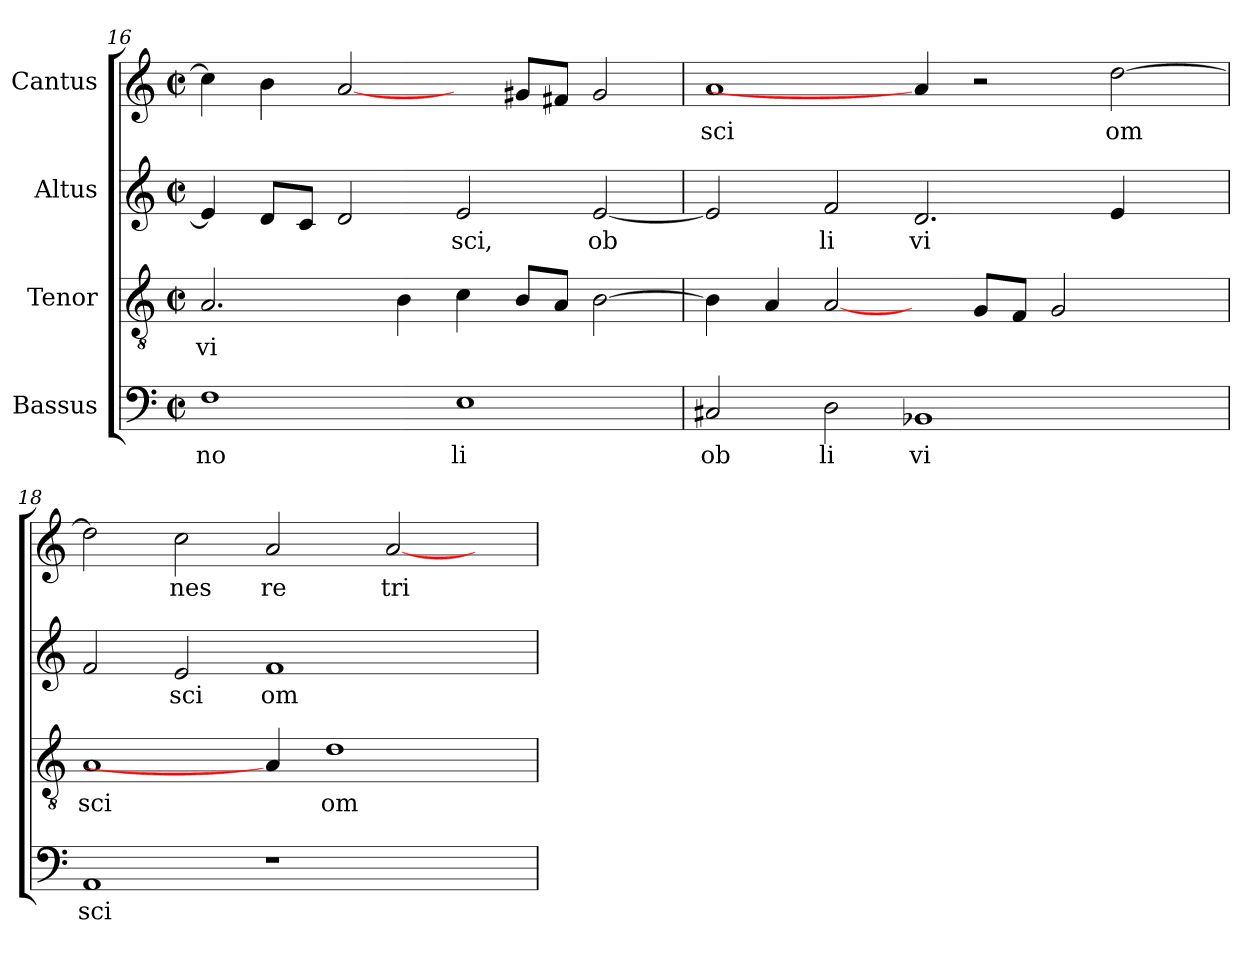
**kern	**text	**kern	**text	**kern	**text	**kern	**text
*part4	*part4	*part3	*part3	*part2	*part2	*part1	*part1
*staff4	*staff4	*staff3	*staff3	*staff2	*staff2	*staff1	*staff1
*I"Bassus	*	*I"Tenor	*	*I"Altus	*	*I"Cantus	*
*clefF4	*	*clefGv2	*	*clefG2	*	*clefG2	*
*k[]	*	*k[]	*	*k[]	*	*k[]	*
*C:	*	*C:	*	*C:	*	*C:	*
*M2/2	*	*M2/2	*	*M2/2	*	*M2/2	*
*met(c|)	*	*met(c|)	*	*met(c|)	*	*met(c|)	*
=16	=16	=16	=16	=16	=16	=16	=16
!	!LO:LY:b:cj	!	!LO:LY:b:cj	!	!LO:LY:b:cj	!	!LO:LY:b:cj
1F	no	2.A/	-vi-	4e/]	.	4cc\]	.
!	!	!	!	!	!LO:LY:b:cj	!	!LO:LY:b:cj
.	.	.	.	8d/L	.	4b\	.
!	!	!	!	!	!LO:LY:b:cj	!	!
.	.	.	.	8c/J	.	.	.
!	!	!	!	!	!LO:LY:b:cj	!	!LO:LY:b:cj
.	.	.	.	2d/	.	[2a/	.
!	!	!	!LO:LY:b:cj	!	!	!	!
.	.	4B\	--	.	.	.	.
!	!LO:LY:b:cj	!	!LO:LY:b:cj	!	!LO:LY:b:cj	!	!
1E	li	4c\	--	2e/	sci,	4ryy	.
!	!	!	!LO:LY:b:cj	!	!	!	!LO:LY:b:cj
.	.	8B/L	--	.	.	8g#/L	.
!	!	!	!LO:LY:b:cj	!	!	!	!LO:LY:b:cj
.	.	8A/J	--	.	.	8f#/J	.
!	!	!	!LO:LY:b:cj	!	!LO:LY:b:cj	!	!LO:LY:b:cj
.	.	[>2B\	--	[<2e/	ob	2g#/	.
=17	=17	=17	=17	=17	=17	=17	=17
!	!LO:LY:b:cj	!	!LO:LY:b:cj	!	!LO:LY:b:cj	!	!LO:LY:b:cj
2C#X/	ob	4B\]	--	2e/]	.	1a	sci
!	!	!	!LO:LY:b:cj	!	!	!	!
.	.	4A/	--	.	.	.	.
!	!LO:LY:b:cj	!	!LO:LY:b:cj	!	!LO:LY:b:cj	!	!
2D\	li	[2A/	--	2f/	li	.	.
!	!LO:LY:b:cj	!	!	!	!LO:LY:b:cj	!	!
1BB-X	vi	4ryy	.	2.d/	vi	4a/]	.
!	!	!	!LO:LY:b:cj	!	!	!	!
.	.	8G/L	--	.	.	2r	.
!	!	!	!LO:LY:b:cj	!	!	!	!
.	.	8F/J	--	.	.	.	.
!	!	!	!LO:LY:b:cj	!	!	!	!
.	.	2G/	--	.	.	.	.
!	!	!	!	!	!LO:LY:b:cj	!	!LO:LY:b:cj
.	.	.	.	4e/	.	[>2dd\	om
4ryy	.	4ryy	.	4ryy	.	.	.
=18	=18	=18	=18	=18	=18	=18	=18
!	!LO:LY:b:cj	!	!LO:LY:b:cj	!	!LO:LY:b:cj	!	!LO:LY:b:cj
1AA	sci	1A	-sci	2f/	.	2dd\]	.
!	!	!	!	!	!LO:LY:b:cj	!	!LO:LY:b:cj
.	.	.	.	2e/	sci	2cc\	nes
!	!	!	!	!	!LO:LY:b:cj	!	!LO:LY:b:cj
1r	.	4A/]	.	1f	om	2a/	re
!	!	!	!LO:LY:b:cj	!	!	!	!
.	.	1d	om-	.	.	.	.
!	!	!	!	!	!	!	!LO:LY:b:cj
.	.	.	.	.	.	[>2a/	tri
4ryy	.	.	.	4ryy	.	4ryy	.
=	=	=	=	=	=	=	=
*-	*-	*-	*-	*-	*-	*-	*-
